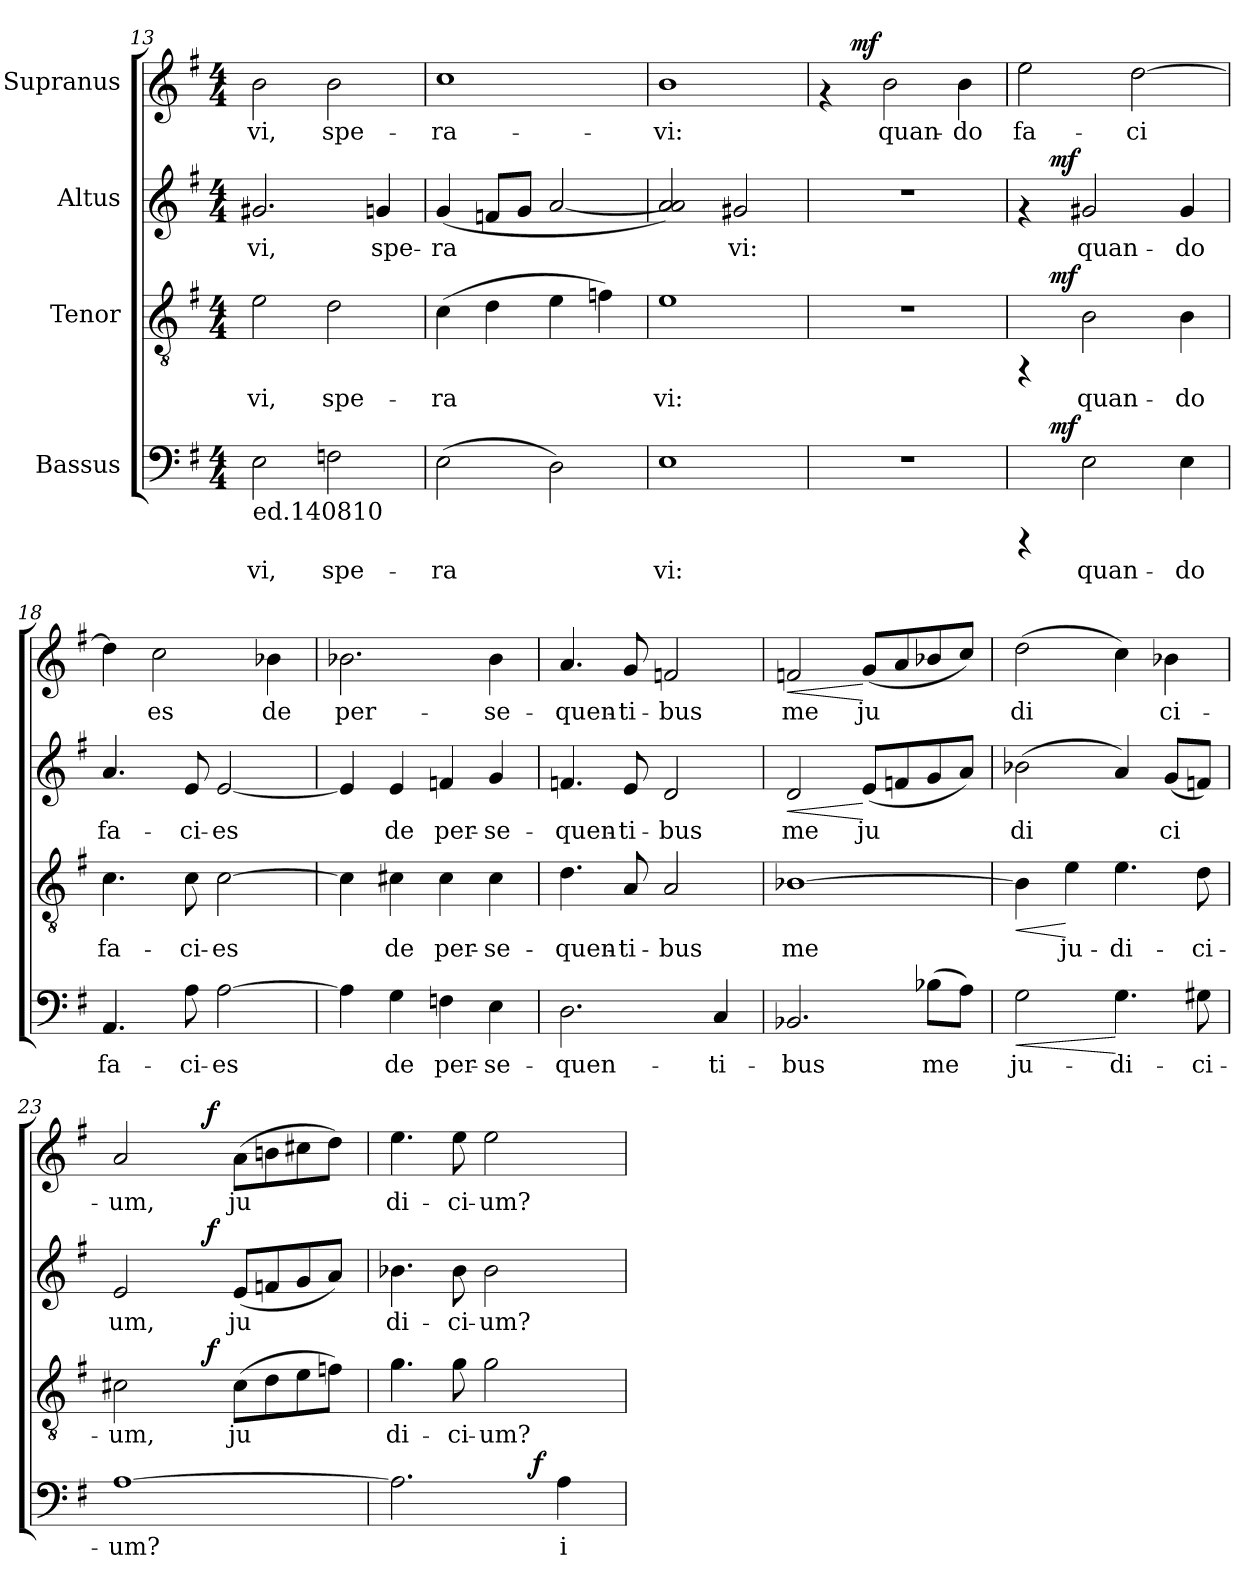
**kern	**text	**dynam	**kern	**text	**dynam	**kern	**text	**dynam	**kern	**text	**dynam
*part4	*part4	*part4	*part3	*part3	*part3	*part2	*part2	*part2	*part1	*part1	*part1
*staff4	*staff4	*staff4	*staff3	*staff3	*staff3	*staff2	*staff2	*staff2	*staff1	*staff1	*staff1
*I"Bassus	*	*	*I"Tenor	*	*	*I"Altus	*	*	*I"Supranus	*	*
!!LO:PB:g=z
*clefF4	*	*	*clefGv2	*	*	*clefG2	*	*	*clefG2	*	*
*k[f#]	*	*	*k[f#]	*	*	*k[f#]	*	*	*k[f#]	*	*
*G:	*	*	*G:	*	*	*G:	*	*	*G:	*	*
*M4/4	*	*	*M4/4	*	*	*M4/4	*	*	*M4/4	*	*
=13	=13	=13	=13	=13	=13	=13	=13	=13	=13	=13	=13
!LO:TX:b:t=ed.140810	!	!	!	!	!	!	!	!	!	!	!
!	!LO:LY:b:cj	!	!	!LO:LY:b:cj	!	!	!LO:LY:b:cj	!	!	!LO:LY:b:cj	!
2E\	-vi,	.	2e\	-vi,	.	2.g#X/	-vi,	.	2b\	-vi,	.
!	!LO:LY:b:cj	!	!	!LO:LY:b:cj	!	!	!	!	!	!LO:LY:b:cj	!
2Fn\	spe-	.	2d\	spe-	.	.	.	.	2b\	spe-	.
!	!	!	!	!	!	!	!LO:LY:b:cj	!	!	!	!
.	.	.	.	.	.	4gn/	spe-	.	.	.	.
=14	=14	=14	=14	=14	=14	=14	=14	=14	=14	=14	=14
!	!LO:LY:b:cj	!	!	!LO:LY:b:cj	!	!	!LO:LY:b:cj	!	!	!LO:LY:b:cj	!
(>2E\	-ra-	.	(>4c\	-ra-	.	(<4g/	-ra-	.	1cc	-ra-	.
!	!	!	!	!LO:LY:b:cj	!	!	!LO:LY:b:cj	!	!	!	!
.	.	.	4d\	--	.	8fn/L	--	.	.	.	.
!	!	!	!	!	!	!	!LO:LY:b:cj	!	!	!	!
.	.	.	.	.	.	8g/J	--	.	.	.	.
!	!LO:LY:b:cj	!	!	!LO:LY:b:cj	!	!	!LO:LY:b:cj	!	!	!	!
2D\)	--	.	4e\	--	.	[<2a/	--	.	.	.	.
!	!	!	!	!LO:LY:b:cj	!	!	!	!	!	!	!
.	.	.	4fn\)	--	.	.	.	.	.	.	.
=15	=15	=15	=15	=15	=15	=15	=15	=15	=15	=15	=15
!	!LO:LY:b:cj	!	!	!LO:LY:b:cj	!	!	!LO:LY:b:cj	!	!	!LO:LY:b:cj	!
1E	-vi:	.	1e	-vi:	.	2a/ 2a/])	--	.	1b	-vi:	.
!	!	!	!	!	!	!	!LO:LY:b:cj	!	!	!	!
.	.	.	.	.	.	2g#X/	-vi:	.	.	.	.
=16	=16	=16	=16	=16	=16	=16	=16	=16	=16	=16	=16
*	*	*	*	*	*	*	*	*	*^	*	*
1r	.	.	1r	.	.	1r	.	.	4rf	8ryy	.	.
!	!	!	!	!	!	!	!	!	!	!	!	!LO:DY:a
.	.	.	.	.	.	.	.	.	.	2..ryy	.	mf
!	!	!	!	!	!	!	!	!	!	!	!LO:LY:b:cj	!
.	.	.	.	.	.	.	.	.	2b\	.	quan-	.
!	!	!	!	!	!	!	!	!	!	!	!LO:LY:b:cj	!
.	.	.	.	.	.	.	.	.	4b\	.	-do	.
!!LO:LB:g=z
=17	=17	=17	=17	=17	=17	=17	=17	=17	=17	=17	=17	=17
!	!	!	!	!	!	!	!	!	!	!	!LO:LY:b:cj	!
*^	*	*	*^	*	*	*^	*	*	*v	*v	*	*
4rCCC	8ryy	.	.	4rFF	8ryy	.	.	4rf	8ryy	.	.	2ee\	fa-	.
!	!	!	!LO:DY:a	!	!	!	!LO:DY:a	!	!	!	!LO:DY:a	!	!	!
.	2..ryy	.	mf	.	2..ryy	.	mf	.	2..ryy	.	mf	.	.	.
!	!	!LO:LY:b:cj	!	!	!	!LO:LY:b:cj	!	!	!	!LO:LY:b:cj	!	!	!	!
2E\	.	quan-	.	2B\	.	quan-	.	2g#X/	.	quan-	.	.	.	.
!	!	!	!	!	!	!	!	!	!	!	!	!	!LO:LY:b:cj	!
.	.	.	.	.	.	.	.	.	.	.	.	[>2dd\	-ci-	.
!	!	!LO:LY:b:cj	!	!	!	!LO:LY:b:cj	!	!	!	!LO:LY:b:cj	!	!	!	!
4E\	.	-do	.	4B\	.	-do	.	4g#/	.	-do	.	.	.	.
=18	=18	=18	=18	=18	=18	=18	=18	=18	=18	=18	=18	=18	=18	=18
!	!	!LO:LY:b:cj	!	!	!	!LO:LY:b:cj	!	!	!	!LO:LY:b:cj	!	!	!LO:LY:b:cj	!
*v	*v	*	*	*	*	*	*	*v	*v	*	*	*	*	*
*	*	*	*v	*v	*	*	*	*	*	*	*	*
4.AA/	fa-	.	4.c\	fa-	.	4.a/	fa-	.	4dd\]	--	.
!	!	!	!	!	!	!	!	!	!	!LO:LY:b:cj	!
.	.	.	.	.	.	.	.	.	2cc\	-es	.
!	!LO:LY:b:cj	!	!	!LO:LY:b:cj	!	!	!LO:LY:b:cj	!	!	!	!
8A\	-ci-	.	8c\	-ci-	.	8e/	-ci-	.	.	.	.
!	!LO:LY:b:cj	!	!	!LO:LY:b:cj	!	!	!LO:LY:b:cj	!	!	!	!
[>2A\	-es	.	[>2c\	-es	.	[<2e/	-es	.	.	.	.
!	!	!	!	!	!	!	!	!	!	!LO:LY:b:cj	!
.	.	.	.	.	.	.	.	.	4b-X\	de	.
=19	=19	=19	=19	=19	=19	=19	=19	=19	=19	=19	=19
!	!LO:LY:b:cj	!	!	!LO:LY:b:cj	!	!	!LO:LY:b:cj	!	!	!LO:LY:b:cj	!
4A\]	.	.	4c\]	.	.	4e/]	.	.	2.b-X\	per-	.
!	!LO:LY:b:cj	!	!	!LO:LY:b:cj	!	!	!LO:LY:b:cj	!	!	!	!
4G\	de	.	4c#X\	de	.	4e/	de	.	.	.	.
!	!LO:LY:b:cj	!	!	!LO:LY:b:cj	!	!	!LO:LY:b:cj	!	!	!	!
4Fn\	per-	.	4c#\	per-	.	4fn/	per-	.	.	.	.
!	!LO:LY:b:cj	!	!	!LO:LY:b:cj	!	!	!LO:LY:b:cj	!	!	!LO:LY:b:cj	!
4E\	-se-	.	4c#\	-se-	.	4g/	-se-	.	4b-\	-se-	.
=20	=20	=20	=20	=20	=20	=20	=20	=20	=20	=20	=20
!	!LO:LY:b:cj	!	!	!LO:LY:b:cj	!	!	!LO:LY:b:cj	!	!	!LO:LY:b:cj	!
2.D\	-quen-	.	4.d\	-quen-	.	4.fn/	-quen-	.	4.a/	-quen-	.
!	!	!	!	!LO:LY:b:cj	!	!	!LO:LY:b:cj	!	!	!LO:LY:b:cj	!
.	.	.	8A/	-ti-	.	8e/	-ti-	.	8g/	-ti-	.
!	!	!	!	!LO:LY:b:cj	!	!	!LO:LY:b:cj	!	!	!LO:LY:b:cj	!
.	.	.	2A/	-bus	.	2d/	-bus	.	2fn/	-bus	.
!	!LO:LY:b:cj	!	!	!	!	!	!	!	!	!	!
4C/	-ti-	.	.	.	.	.	.	.	.	.	.
!!LO:PB:g=z
=21	=21	=21	=21	=21	=21	=21	=21	=21	=21	=21	=21
!	!LO:LY:b:cj	!	!	!LO:LY:b:cj	!	!	!LO:LY:b:cj	!LO:HP:b	!	!LO:LY:b:cj	!LO:HP:b
2.BB-X/	-bus	.	[>1B-X	me	.	2d/	me	<	2fn/	me	<
!	!	!	!	!	!	!	!LO:LY:b:cj	!	!	!LO:LY:b:cj	!
.	.	.	.	.	.	(<8e/L	ju-	[	(<8g/L	ju-	[
!	!	!	!	!	!	!	!LO:LY:b:cj	!	!	!LO:LY:b:cj	!
.	.	.	.	.	.	8fn/	--	.	8a/	--	.
!	!LO:LY:b:cj	!	!	!	!	!	!LO:LY:b:cj	!	!	!LO:LY:b:cj	!
(>8B-X\L	me	.	.	.	.	8g/	--	.	8b-X/	--	.
!	!LO:LY:b:cj	!	!	!	!	!	!LO:LY:b:cj	!	!	!LO:LY:b:cj	!
8A\J)	.	.	.	.	.	8a/J)	--	.	8cc/J)	--	.
=22	=22	=22	=22	=22	=22	=22	=22	=22	=22	=22	=22
!	!LO:LY:b:cj	!LO:HP:b	!	!LO:LY:b:cj	!LO:HP:b	!	!LO:LY:b:cj	!	!	!LO:LY:b:cj	!
2G\	ju-	<	4B-\]	.	<	(>2b-X\	-di-	.	(>2dd\	-di-	.
!	!	!	!	!LO:LY:b:cj	!	!	!	!	!	!	!
.	.	.	4e\	ju-	[	.	.	.	.	.	.
!	!LO:LY:b:cj	!	!	!LO:LY:b:cj	!	!	!LO:LY:b:cj	!	!	!LO:LY:b:cj	!
4.G\	-di-	[	4.e\	-di-	.	4a/)	--	.	4cc\)	--	.
!	!	!	!	!	!	!	!LO:LY:b:cj	!	!	!LO:LY:b:cj	!
.	.	.	.	.	.	(<8g/L	-ci-	.	4b-X\	-ci-	.
!	!LO:LY:b:cj	!	!	!LO:LY:b:cj	!	!	!LO:LY:b:cj	!	!	!	!
8G#X\	-ci-	.	8d\	-ci-	.	8fn/J)	--	.	.	.	.
=23	=23	=23	=23	=23	=23	=23	=23	=23	=23	=23	=23
!	!LO:LY:b:cj	!	!	!LO:LY:b:cj	!	!	!LO:LY:b:cj	!	!	!LO:LY:b:cj	!
*	*	*	*^	*	*	*^	*	*	*^	*	*
[>1A	-um?	.	2c#X\	4ryy	-um,	.	2e/	4ryy	-um,	.	2a/	4ryy	-um,	.
.	.	.	.	8ryy	.	.	.	8ryy	.	.	.	8ryy	.	.
.	.	.	.	32ryy	.	.	.	32ryy	.	.	.	32ryy	.	.
!	!	!	!	!	!	!LO:DY:a	!	!	!	!LO:DY:a	!	!	!	!LO:DY:a
.	.	.	.	2ryy	.	f	.	2ryy	.	f	.	2ryy	.	f
!	!	!	!	!	!LO:LY:b:cj	!	!	!	!LO:LY:b:cj	!	!	!	!LO:LY:b:cj	!
.	.	.	(>8c#\L	.	ju-	.	(<8e/L	.	ju-	.	(>8a\L	.	ju-	.
!	!	!	!	!	!LO:LY:b:cj	!	!	!	!LO:LY:b:cj	!	!	!	!LO:LY:b:cj	!
.	.	.	8d\	.	--	.	8fn/	.	--	.	8bn\	.	--	.
!	!	!	!	!	!LO:LY:b:cj	!	!	!	!LO:LY:b:cj	!	!	!	!LO:LY:b:cj	!
.	.	.	8e\	.	--	.	8g/	.	--	.	8cc#X\	.	--	.
!	!	!	!	!	!LO:LY:b:cj	!	!	!	!LO:LY:b:cj	!	!	!	!LO:LY:b:cj	!
.	.	.	8fn\J)	.	--	.	8a/J)	.	--	.	8dd\J)	.	--	.
.	.	.	.	16.ryy	.	.	.	16.ryy	.	.	.	16.ryy	.	.
!!LO:PB:g=z
=24	=24	=24	=24	=24	=24	=24	=24	=24	=24	=24	=24	=24	=24	=24
!	!LO:LY:b:cj	!	!	!	!LO:LY:b:cj	!	!	!	!LO:LY:b:cj	!	!	!	!LO:LY:b:cj	!
*	*	*	*v	*v	*	*	*	*	*	*	*v	*v	*	*
*^	*	*	*	*	*	*v	*v	*	*	*	*	*
2.A\]	2ryy	.	.	4.g\	-di-	.	4.b-X\	-di-	.	4.ee\	-di-	.
!	!	!	!	!	!LO:LY:b:cj	!	!	!LO:LY:b:cj	!	!	!LO:LY:b:cj	!
.	.	.	.	8g\	-ci-	.	8b-\	-ci-	.	8ee\	-ci-	.
!	!	!	!	!	!LO:LY:b:cj	!	!	!LO:LY:b:cj	!	!	!LO:LY:b:cj	!
.	8ryy	.	.	2g\	-um?	.	2b-\	-um?	.	2ee\	-um?	.
.	32.ryy	.	.	.	.	.	.	.	.	.	.	.
!	!	!	!LO:DY:a	!	!	!	!	!	!	!	!	!
.	4ryy	.	f	.	.	.	.	.	.	.	.	.
!	!	!LO:LY:b:cj	!	!	!	!	!	!	!	!	!	!
4A\	.	i-	.	.	.	.	.	.	.	.	.	.
.	16ryy	.	.	.	.	.	.	.	.	.	.	.
.	64ryy	.	.	.	.	.	.	.	.	.	.	.
*v	*v	*	*	*	*	*	*	*	*	*	*	*
=	=	=	=	=	=	=	=	=	=	=	=
*-	*-	*-	*-	*-	*-	*-	*-	*-	*-	*-	*-
